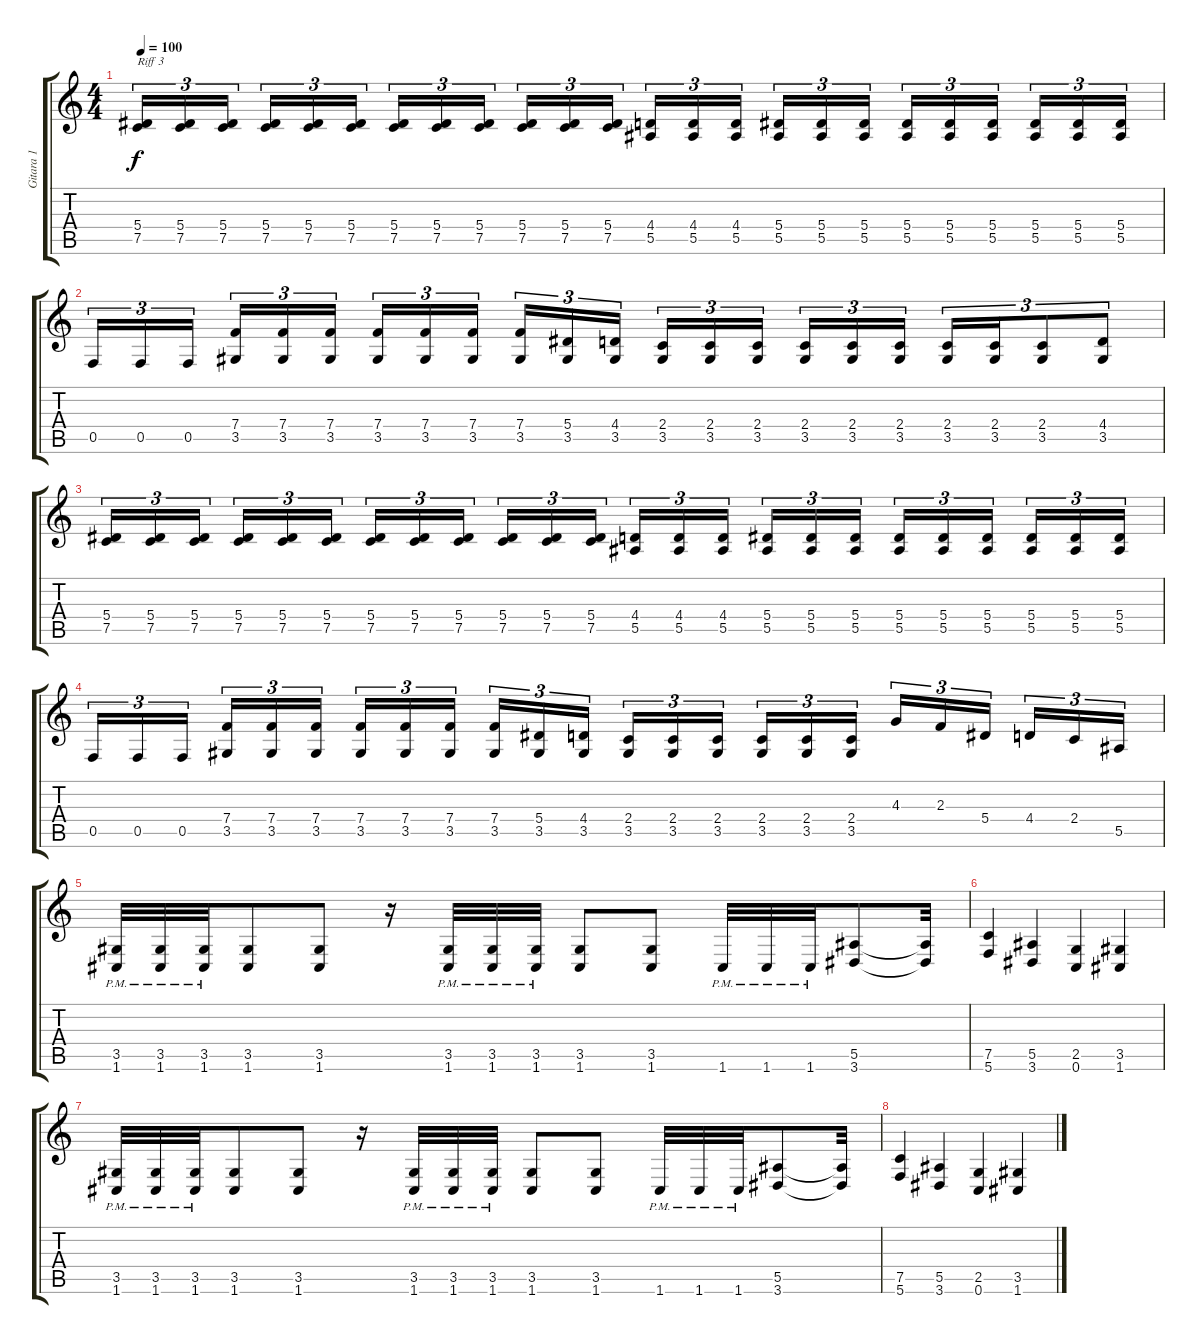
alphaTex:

\track ("Gitara 1" "Gitara 1") {instrument overdrivenguitar}
\staff {score tabs}
\tuning (C4 G3 Eb3 Bb2 F2 C2) {hide}
\ts (4 4)
\tempo 100
\clef g2
\ks c
(5.4 7.5).16{tu (3 2) txt "Riff 3" dy f} (5.4 7.5).16{tu (3 2)} (5.4 7.5).16{tu (3 2)} (5.4 7.5).16{tu (3 2)} (5.4 7.5).16{tu (3 2)} (5.4 7.5).16{tu (3 2)} (5.4 7.5).16{tu (3 2)} (5.4 7.5).16{tu (3 2)} (5.4 7.5).16{tu (3 2)} (5.4 7.5).16{tu (3 2)} (5.4 7.5).16{tu (3 2)} (5.4 7.5).16{tu (3 2)} (4.4 5.5).16{tu (3 2)} (4.4 5.5).16{tu (3 2)} (4.4 5.5).16{tu (3 2)} (5.4 5.5).16{tu (3 2)} (5.4 5.5).16{tu (3 2)} (5.4 5.5).16{tu (3 2)} (5.4 5.5).16{tu (3 2)} (5.4 5.5).16{tu (3 2)} (5.4 5.5).16{tu (3 2)} (5.4 5.5).16{tu (3 2)} (5.4 5.5).16{tu (3 2)} (5.4 5.5).16{tu (3 2)} |
0.5.16{tu (3 2)} 0.5.16{tu (3 2)} 0.5.16{tu (3 2)} (7.4 3.5).16{tu (3 2)} (7.4 3.5).16{tu (3 2)} (7.4 3.5).16{tu (3 2)} (7.4 3.5).16{tu (3 2)} (7.4 3.5).16{tu (3 2)} (7.4 3.5).16{tu (3 2)} (7.4 3.5).16{tu (3 2)} (5.4 3.5).16{tu (3 2)} (4.4 3.5).16{tu (3 2)} (2.4 3.5).16{tu (3 2)} (2.4 3.5).16{tu (3 2)} (2.4 3.5).16{tu (3 2)} (2.4 3.5).16{tu (3 2)} (2.4 3.5).16{tu (3 2)} (2.4 3.5).16{tu (3 2)} (2.4 3.5).16{tu (3 2)} (2.4 3.5).16{tu (3 2)} (2.4 3.5).8{tu (3 2)} (4.4 3.5).8{tu (3 2)} |
(5.4 7.5).16{tu (3 2)} (5.4 7.5).16{tu (3 2)} (5.4 7.5).16{tu (3 2)} (5.4 7.5).16{tu (3 2)} (5.4 7.5).16{tu (3 2)} (5.4 7.5).16{tu (3 2)} (5.4 7.5).16{tu (3 2)} (5.4 7.5).16{tu (3 2)} (5.4 7.5).16{tu (3 2)} (5.4 7.5).16{tu (3 2)} (5.4 7.5).16{tu (3 2)} (5.4 7.5).16{tu (3 2)} (4.4 5.5).16{tu (3 2)} (4.4 5.5).16{tu (3 2)} (4.4 5.5).16{tu (3 2)} (5.4 5.5).16{tu (3 2)} (5.4 5.5).16{tu (3 2)} (5.4 5.5).16{tu (3 2)} (5.4 5.5).16{tu (3 2)} (5.4 5.5).16{tu (3 2)} (5.4 5.5).16{tu (3 2)} (5.4 5.5).16{tu (3 2)} (5.4 5.5).16{tu (3 2)} (5.4 5.5).16{tu (3 2)} |
0.5.16{tu (3 2)} 0.5.16{tu (3 2)} 0.5.16{tu (3 2)} (7.4 3.5).16{tu (3 2)} (7.4 3.5).16{tu (3 2)} (7.4 3.5).16{tu (3 2)} (7.4 3.5).16{tu (3 2)} (7.4 3.5).16{tu (3 2)} (7.4 3.5).16{tu (3 2)} (7.4 3.5).16{tu (3 2)} (5.4 3.5).16{tu (3 2)} (4.4 3.5).16{tu (3 2)} (2.4 3.5).16{tu (3 2)} (2.4 3.5).16{tu (3 2)} (2.4 3.5).16{tu (3 2)} (2.4 3.5).16{tu (3 2)} (2.4 3.5).16{tu (3 2)} (2.4 3.5).16{tu (3 2)} 4.3.16{tu (3 2)} 2.3.16{tu (3 2)} 5.4.16{tu (3 2)} 4.4.16{tu (3 2)} 2.4.16{tu (3 2)} 5.5.16{tu (3 2)} |
(3.5 1.6{pm}).32 (3.5 1.6{pm}).32 (3.5 1.6{pm}).32 (3.5 1.6).8 (3.5 1.6).8 r.16 (3.5 1.6{pm}).32 (3.5 1.6{pm}).32 (3.5 1.6{pm}).32 (3.5 1.6).8 (3.5 1.6).8 1.6{pm}.32 1.6{pm}.32 1.6{pm}.32 (5.5 3.6).8 (5.5{t} 3.6{t}).32 |
(7.5 5.6).4 (5.5 3.6).4 (2.5 0.6).4 (3.5 1.6).4 |
(3.5 1.6{pm}).32 (3.5 1.6{pm}).32 (3.5 1.6{pm}).32 (3.5 1.6).8 (3.5 1.6).8 r.16 (3.5 1.6{pm}).32 (3.5 1.6{pm}).32 (3.5 1.6{pm}).32 (3.5 1.6).8 (3.5 1.6).8 1.6{pm}.32 1.6{pm}.32 1.6{pm}.32 (5.5 3.6).8 (5.5{t} 3.6{t}).32 |
(7.5 5.6).4 (5.5 3.6).4 (2.5 0.6).4 (3.5 1.6).4
